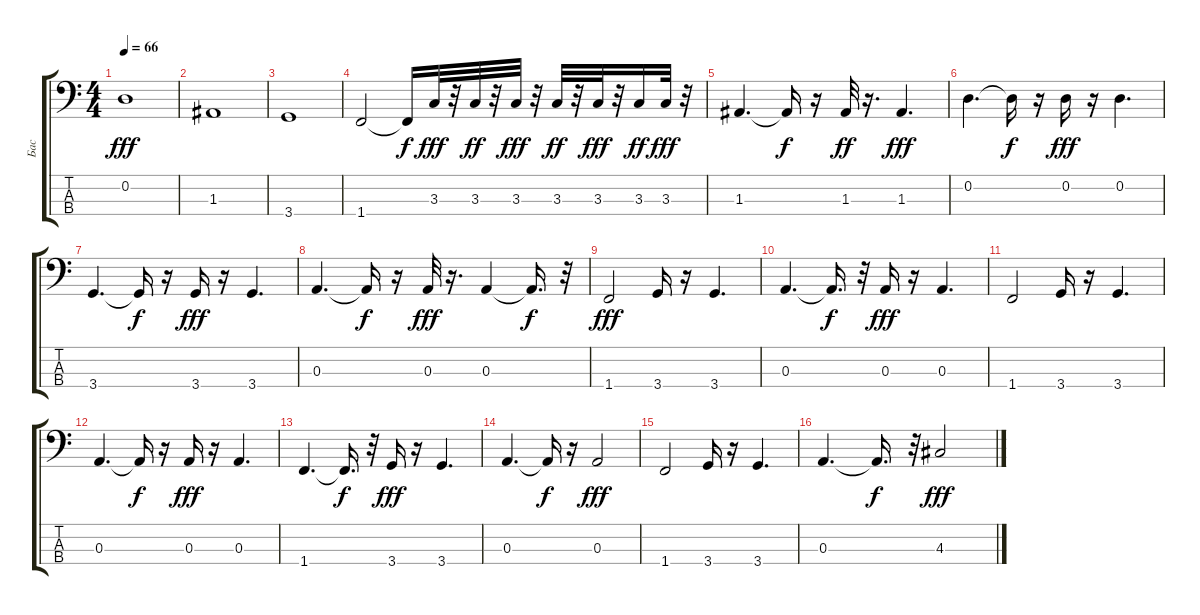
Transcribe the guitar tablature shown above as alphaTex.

\track ("Бас" "Бас") {instrument electricbassfinger}
\staff {score tabs}
\tuning (G2 D2 A1 E1) {hide}
\ts (4 4)
\tempo 66
\clef f4
\ks c
0.2.1{dy fff} |
1.3.1 |
3.4.1 |
1.4.2 1.4{t}.16{dy f} 3.3.32{dy fff} r.32 3.3.32{dy ff} r.32 3.3.32{dy fff} r.32 3.3.32{dy ff} r.32 3.3.32{dy fff} r.32 3.3.16{dy ff} 3.3.32{dy fff} r.32 |
1.3.4{d} 1.3{t}.16{dy f} r.16 1.3.32{dy ff} r.16{d} 1.3.4{d dy fff} |
0.2.4{d} 0.2{t}.16{dy f} r.16 0.2.16{dy fff} r.16 0.2.4{d} |
3.4.4{d} 3.4{t}.16{dy f} r.16 3.4.16{dy fff} r.16 3.4.4{d} |
0.3.4{d} 0.3{t}.16{dy f} r.16 0.3.32{dy fff} r.16{d} 0.3.4 0.3{t}.16{d dy f} r.32 |
1.4.2{dy fff} 3.4.16 r.16 3.4.4{d} |
0.3.4{d} 0.3{t}.16{d dy f} r.32 0.3.16{dy fff} r.16 0.3.4{d} |
1.4.2 3.4.16 r.16 3.4.4{d} |
0.3.4{d} 0.3{t}.16{dy f} r.16 0.3.16{dy fff} r.16 0.3.4{d} |
1.4.4{d} 1.4{t}.16{d dy f} r.32 3.4.16{dy fff} r.16 3.4.4{d} |
0.3.4{d} 0.3{t}.16{dy f} r.16 0.3.2{dy fff} |
1.4.2 3.4.16 r.16 3.4.4{d} |
0.3.4{d} 0.3{t}.16{d dy f} r.32 4.3.2{dy fff}
